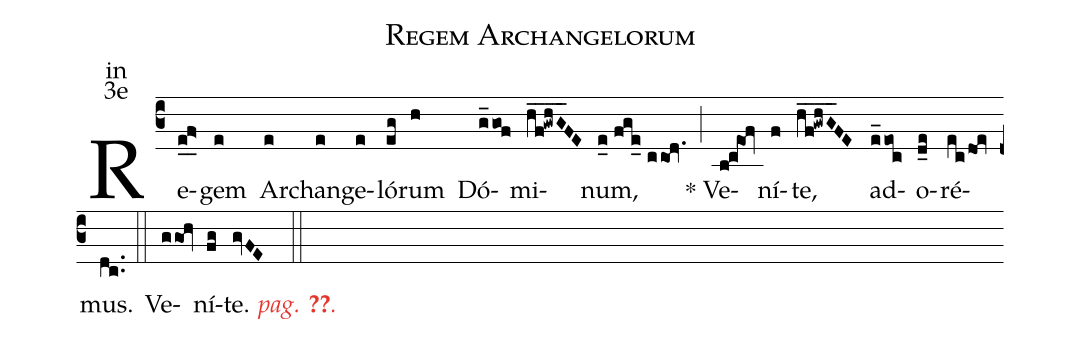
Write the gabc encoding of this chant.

name:Regem Archangelorum;
office-part:in;
mode:3e;
%%
(c3) Re(e_0!f>_0)gem(e) Arch(e)an(e)ge(e)ló(eg)rum(h) Dó(g_gof)mi(hf__!gwhG__FE)num,(e_0//fge_//ccod.)
(;) <sp>*</sp> Ve(b!c@eof)ní(f)te,(hf__!gwhG__FE) ad(e_eoc)o(d_e)ré(ec/doe)mus.(dc..) (::)
<nlba>Ve(g/goh)ní(fg)t{e}. <c><i>pag. <v>\pageref{M-ORIP3e}</v>.</i></c></nlba>(gvFE ::)
